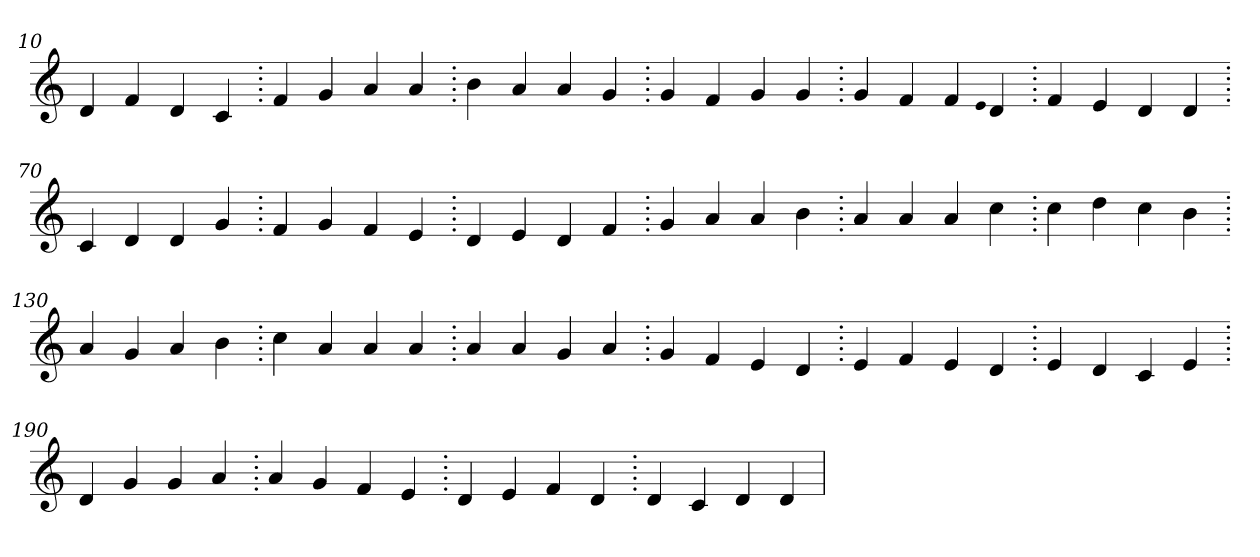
**kern
*part1
*staff1
*clefG2
=10.
4d
4f
4d
4c
=20.
4f
4g
4a
4a
=30.
4b
4a
4a
4g
=40.
4g
4f
4g
4g
=50.
4g
4f
4f
qqe
4d
=60.
4f
4e
4d
4d
=70.
4c
4d
4d
4g
=80.
4f
4g
4f
4e
=90.
4d
4e
4d
4f
=100.
4g
4a
4a
4b
=110.
4a
4a
4a
4cc
=120.
4cc
4dd
4cc
4b
=130.
4a
4g
4a
4b
=140.
4cc
4a
4a
4a
=150.
4a
4a
4g
4a
=160.
4g
4f
4e
4d
=170.
4e
4f
4e
4d
=180.
4e
4d
4c
4e
=190.
4d
4g
4g
4a
=200.
4a
4g
4f
4e
=210.
4d
4e
4f
4d
=220.
4d
4c
4d
4d
=
*-
